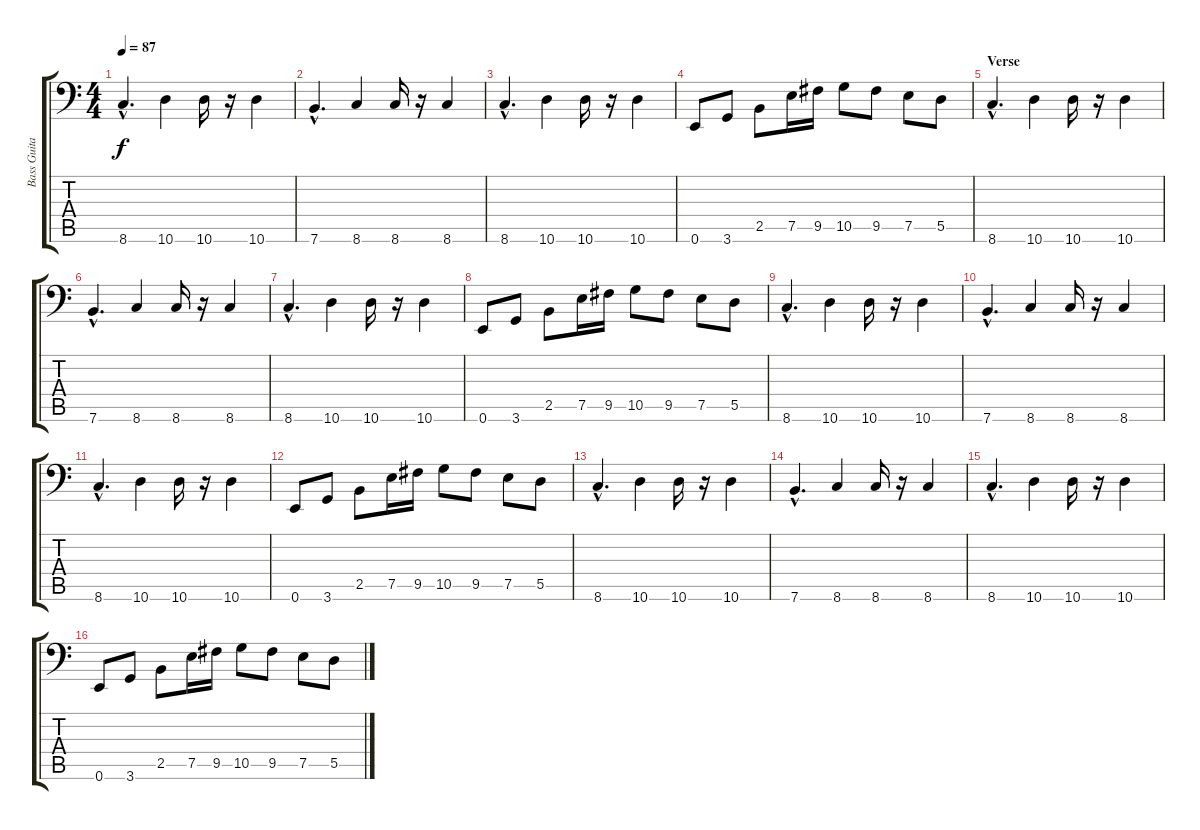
\track ("Bass Guitar" "Bass Guita") {instrument fretlessbass}
\staff {score tabs}
\tuning (E3 B2 G2 D2 A1 E1) {hide}
\ts (4 4)
\tempo 87
\clef f4
\ks c
8.6{hac}.4{d dy f} 10.6.4 10.6.16 r.16 10.6.4 |
7.6{hac}.4{d} 8.6.4 8.6.16 r.16 8.6.4 |
8.6{hac}.4{d} 10.6.4 10.6.16 r.16 10.6.4 |
0.6.8 3.6.8 2.5.8 7.5.16 9.5.16 10.5.8 9.5.8 7.5.8 5.5.8 |
\section ("" "Verse")
8.6{hac}.4{d} 10.6.4 10.6.16 r.16 10.6.4 |
7.6{hac}.4{d} 8.6.4 8.6.16 r.16 8.6.4 |
8.6{hac}.4{d} 10.6.4 10.6.16 r.16 10.6.4 |
0.6.8 3.6.8 2.5.8 7.5.16 9.5.16 10.5.8 9.5.8 7.5.8 5.5.8 |
8.6{hac}.4{d} 10.6.4 10.6.16 r.16 10.6.4 |
7.6{hac}.4{d} 8.6.4 8.6.16 r.16 8.6.4 |
8.6{hac}.4{d} 10.6.4 10.6.16 r.16 10.6.4 |
0.6.8 3.6.8 2.5.8 7.5.16 9.5.16 10.5.8 9.5.8 7.5.8 5.5.8 |
8.6{hac}.4{d} 10.6.4 10.6.16 r.16 10.6.4 |
7.6{hac}.4{d} 8.6.4 8.6.16 r.16 8.6.4 |
8.6{hac}.4{d} 10.6.4 10.6.16 r.16 10.6.4 |
0.6.8 3.6.8 2.5.8 7.5.16 9.5.16 10.5.8 9.5.8 7.5.8 5.5.8
